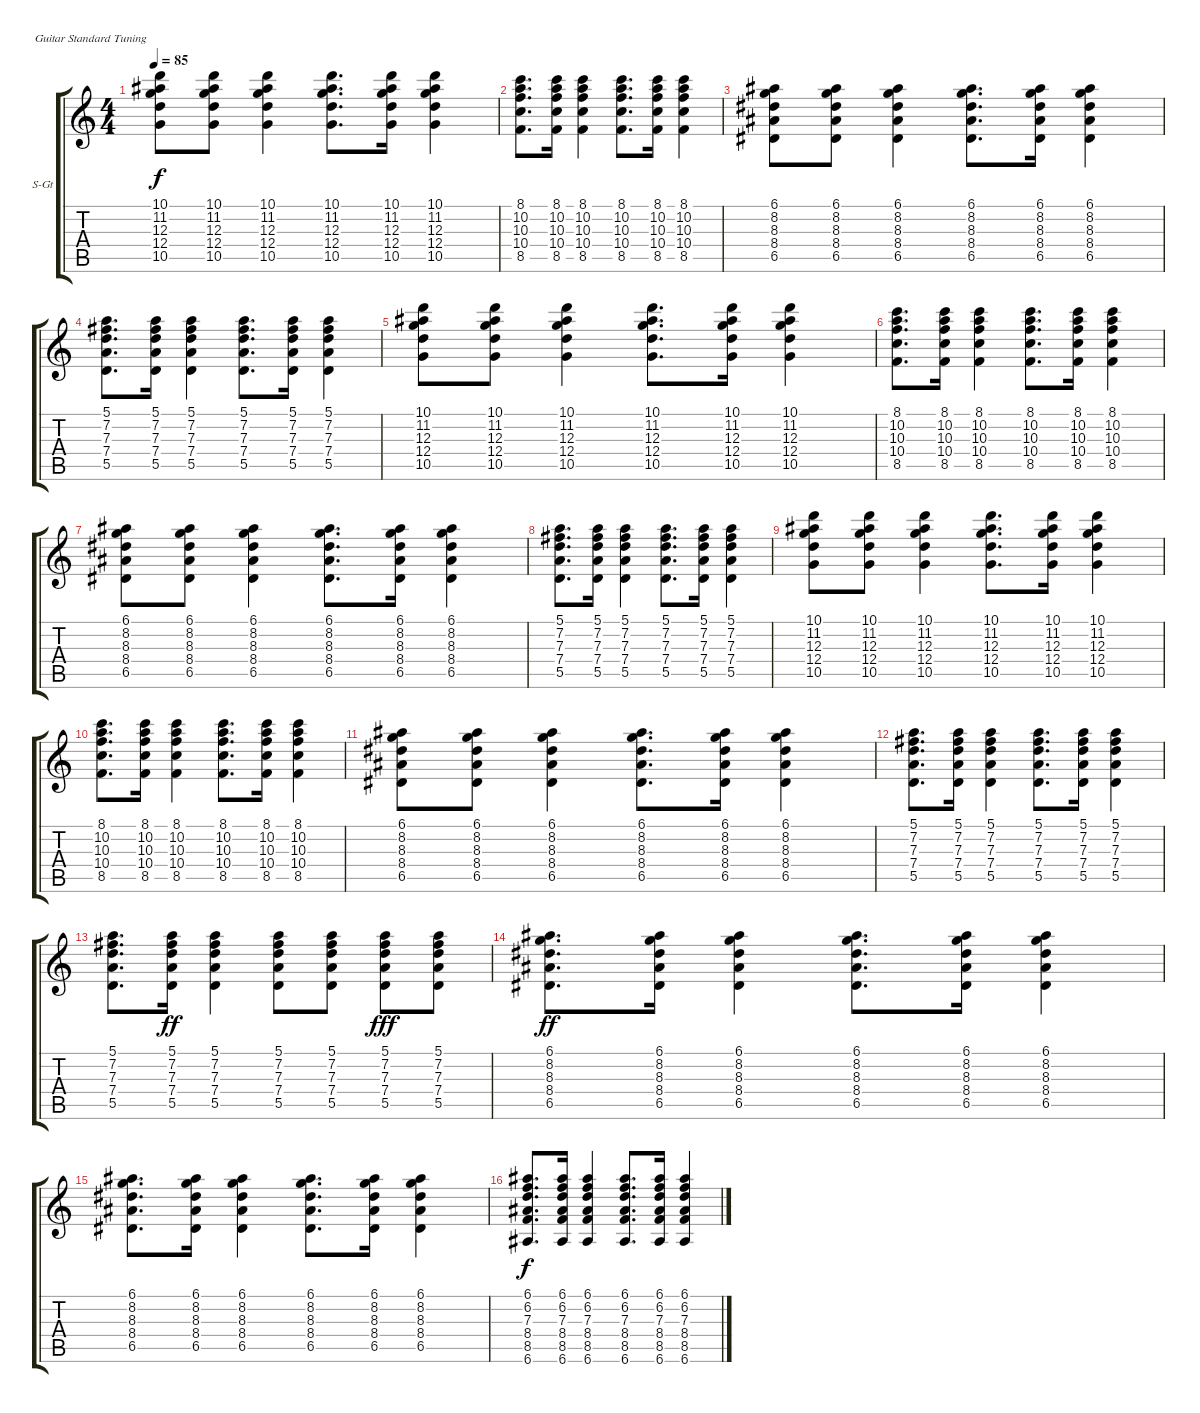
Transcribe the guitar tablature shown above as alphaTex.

\bracketExtendMode groupsimilarinstruments
\firstSystemTrackNameOrientation horizontal
\otherSystemsTrackNameOrientation horizontal
\track ("Guitar" "S-Gt") {instrument acousticguitarsteel}
\staff {score tabs}
\tuning (E4 B3 G3 D3 A2 E2)
\ts (4 4)
\tempo 85
\clef g2
\ks c
(10.1 11.2 12.3 12.4 10.5).8{dy f} (10.1 11.2 12.3 12.4 10.5).8 (10.1 11.2 12.3 12.4 10.5).4 (10.1 11.2 12.3 12.4 10.5).8{d} (10.1 11.2 12.3 12.4 10.5).16 (10.1 11.2 12.3 12.4 10.5).4 |
(8.1 10.2 10.3 10.4 8.5).8{d} (8.1 10.2 10.3 10.4 8.5).16 (8.1 10.2 10.3 10.4 8.5).4 (8.1 10.2 10.3 10.4 8.5).8{d} (8.1 10.2 10.3 10.4 8.5).16 (8.1 10.2 10.3 10.4 8.5).4 |
(6.1 8.2 8.3 8.4 6.5).8 (6.1 8.2 8.3 8.4 6.5).8 (6.1 8.2 8.3 8.4 6.5).4 (6.1 8.2 8.3 8.4 6.5).8{d} (6.1 8.2 8.3 8.4 6.5).16 (6.1 8.2 8.3 8.4 6.5).4 |
(5.1 7.2 7.3 7.4 5.5).8{d} (5.1 7.2 7.3 7.4 5.5).16 (5.1 7.2 7.3 7.4 5.5).4 (5.1 7.2 7.3 7.4 5.5).8{d} (5.1 7.2 7.3 7.4 5.5).16 (5.1 7.2 7.3 7.4 5.5).4 |
(10.1 11.2 12.3 12.4 10.5).8 (10.1 11.2 12.3 12.4 10.5).8 (10.1 11.2 12.3 12.4 10.5).4 (10.1 11.2 12.3 12.4 10.5).8{d} (10.1 11.2 12.3 12.4 10.5).16 (10.1 11.2 12.3 12.4 10.5).4 |
(8.1 10.2 10.3 10.4 8.5).8{d} (8.1 10.2 10.3 10.4 8.5).16 (8.1 10.2 10.3 10.4 8.5).4 (8.1 10.2 10.3 10.4 8.5).8{d} (8.1 10.2 10.3 10.4 8.5).16 (8.1 10.2 10.3 10.4 8.5).4 |
(6.1 8.2 8.3 8.4 6.5).8 (6.1 8.2 8.3 8.4 6.5).8 (6.1 8.2 8.3 8.4 6.5).4 (6.1 8.2 8.3 8.4 6.5).8{d} (6.1 8.2 8.3 8.4 6.5).16 (6.1 8.2 8.3 8.4 6.5).4 |
(5.1 7.2 7.3 7.4 5.5).8{d} (5.1 7.2 7.3 7.4 5.5).16 (5.1 7.2 7.3 7.4 5.5).4 (5.1 7.2 7.3 7.4 5.5).8{d} (5.1 7.2 7.3 7.4 5.5).16 (5.1 7.2 7.3 7.4 5.5).4 |
(10.1 11.2 12.3 12.4 10.5).8 (10.1 11.2 12.3 12.4 10.5).8 (10.1 11.2 12.3 12.4 10.5).4 (10.1 11.2 12.3 12.4 10.5).8{d} (10.1 11.2 12.3 12.4 10.5).16 (10.1 11.2 12.3 12.4 10.5).4 |
(8.1 10.2 10.3 10.4 8.5).8{d} (8.1 10.2 10.3 10.4 8.5).16 (8.1 10.2 10.3 10.4 8.5).4 (8.1 10.2 10.3 10.4 8.5).8{d} (8.1 10.2 10.3 10.4 8.5).16 (8.1 10.2 10.3 10.4 8.5).4 |
(6.1 8.2 8.3 8.4 6.5).8 (6.1 8.2 8.3 8.4 6.5).8 (6.1 8.2 8.3 8.4 6.5).4 (6.1 8.2 8.3 8.4 6.5).8{d} (6.1 8.2 8.3 8.4 6.5).16 (6.1 8.2 8.3 8.4 6.5).4 |
(5.1 7.2 7.3 7.4 5.5).8{d} (5.1 7.2 7.3 7.4 5.5).16 (5.1 7.2 7.3 7.4 5.5).4 (5.1 7.2 7.3 7.4 5.5).8{d} (5.1 7.2 7.3 7.4 5.5).16 (5.1 7.2 7.3 7.4 5.5).4 |
(5.1 7.2 7.3 7.4 5.5).8{d} (5.1 7.2 7.3 7.4 5.5).16{dy ff} (5.1 7.2 7.3 7.4 5.5).4 (5.1 7.2 7.3 7.4 5.5).8 (5.1 7.2 7.3 7.4 5.5).8 (5.1 7.2 7.3 7.4 5.5).8{dy fff} (5.1 7.2 7.3 7.4 5.5).8 |
(6.1 8.2 8.3 8.4 6.5).8{d dy ff} (6.1 8.2 8.3 8.4 6.5).16 (6.1 8.2 8.3 8.4 6.5).4 (6.1 8.2 8.3 8.4 6.5).8{d} (6.1 8.2 8.3 8.4 6.5).16 (6.1 8.2 8.3 8.4 6.5).4 |
(6.1 8.2 8.3 8.4 6.5).8{d} (6.1 8.2 8.3 8.4 6.5).16 (6.1 8.2 8.3 8.4 6.5).4 (6.1 8.2 8.3 8.4 6.5).8{d} (6.1 8.2 8.3 8.4 6.5).16 (6.1 8.2 8.3 8.4 6.5).4 |
(6.1 6.2 7.3 8.4 8.5 6.6).8{d dy f} (6.1 6.2 7.3 8.4 8.5 6.6).16 (6.1 6.2 7.3 8.4 8.5 6.6).4 (6.1 6.2 7.3 8.4 8.5 6.6).8{d} (6.1 6.2 7.3 8.4 8.5 6.6).16 (6.1 6.2 7.3 8.4 8.5 6.6).4
